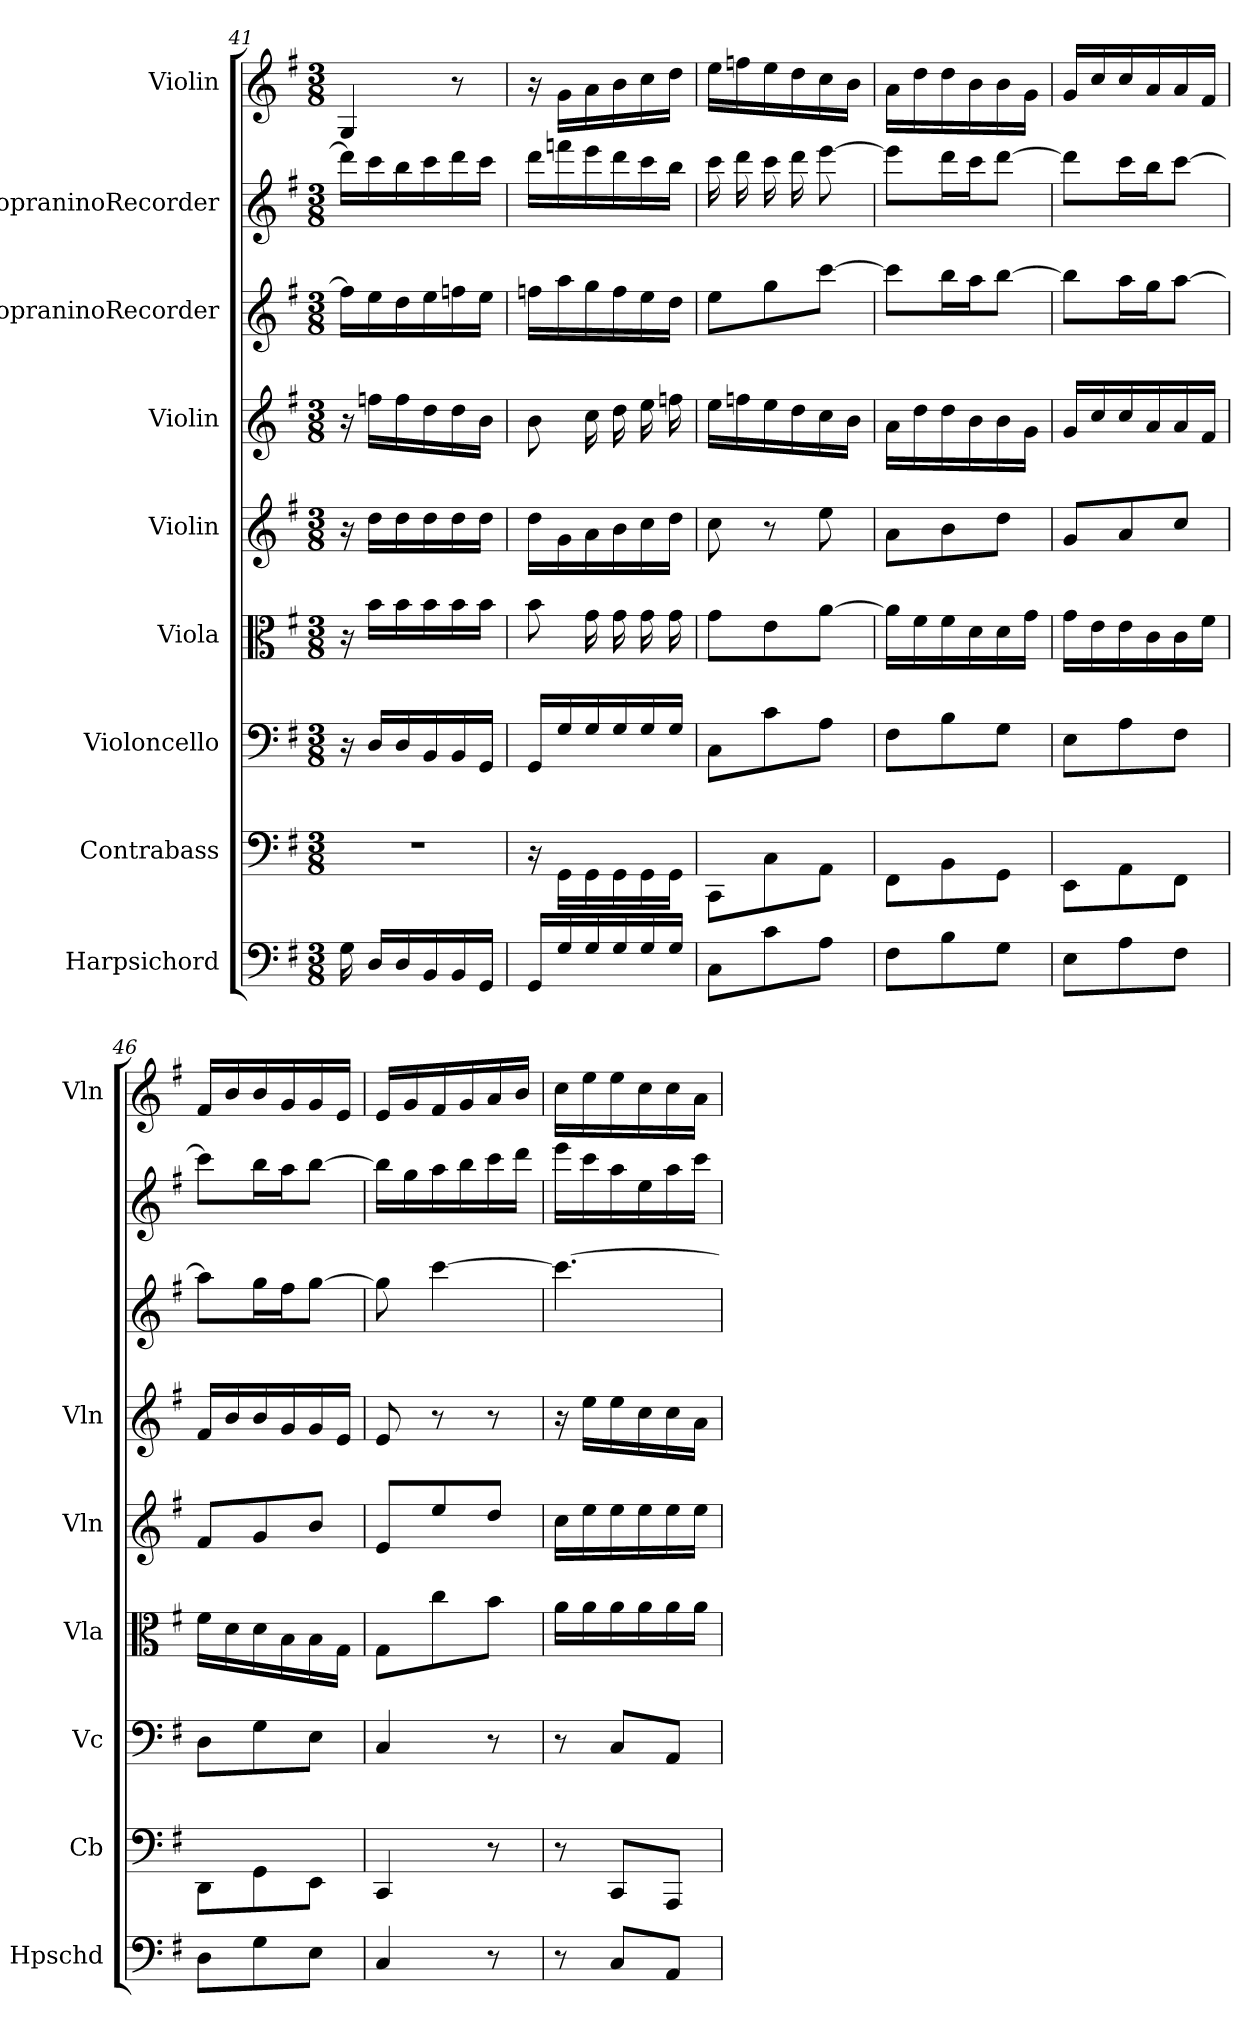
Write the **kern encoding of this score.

**kern	**kern	**kern	**kern	**kern	**kern	**kern	**kern	**kern
*part9	*part8	*part7	*part6	*part5	*part4	*part3	*part2	*part1
*staff9	*staff8	*staff7	*staff6	*staff5	*staff4	*staff3	*staff2	*staff1
*I"Harpsichord	*I"Contrabass	*I"Violoncello	*I"Viola	*I"Violin	*I"Violin	*I"SopraninoRecorder	*I"SopraninoRecorder	*I"Violin
*I'Hpschd	*I'Cb	*I'Vc	*I'Vla	*I'Vln	*I'Vln	*	*	*I'Vln
*clefF4	*clefF4	*clefF4	*clefC3	*clefG2	*clefG2	*clefG2	*clefG2	*clefG2
*k[f#]	*k[f#]	*k[f#]	*k[f#]	*k[f#]	*k[f#]	*k[f#]	*k[f#]	*k[f#]
*G:	*G:	*G:	*G:	*G:	*G:	*G:	*G:	*G:
*M3/8	*M3/8	*M3/8	*M3/8	*M3/8	*M3/8	*M3/8	*M3/8	*M3/8
=41	=41	=41	=41	=41	=41	=41	=41	=41
16G\	4.r	16r	16r	16r	16r	16ff\LL]	16ddd\LL]	4G/
16D/LL	.	16D/LL	16b\LL	16dd\LL	16ffn\LL	16ee\	16ccc\	.
16D/	.	16D/	16b\	16dd\	16ff\	16dd\	16bb\	.
16BB/	.	16BB/	16b\	16dd\	16dd\	16ee\	16ccc\	.
16BB/	.	16BB/	16b\	16dd\	16dd\	16ffn\	16ddd\	8r
16GG/JJ	.	16GG/JJ	16b\JJ	16dd\JJ	16b\JJ	16ee\JJ	16ccc\JJ	.
=42	=42	=42	=42	=42	=42	=42	=42	=42
16GG/LL	16r	16GG/LL	8b\	16dd\LL	8b\	16ffn\LL	16ddd\LL	16r
16G/	16GG\LL	16G/	.	16g\	.	16aa\	16fffn\	16g\LL
16G/	16GG\	16G/	16g\	16a\	16cc\	16gg\	16eee\	16a\
16G/	16GG\	16G/	16g\	16b\	16dd\	16ff\	16ddd\	16b\
16G/	16GG\	16G/	16g\	16cc\	16ee\	16ee\	16ccc\	16cc\
16G/JJ	16GG\JJ	16G/JJ	16g\	16dd\JJ	16ffn\	16dd\JJ	16bb\JJ	16dd\JJ
=43	=43	=43	=43	=43	=43	=43	=43	=43
8C\L	8CC\L	8C\L	8g\L	8cc\	16ee\LL	8ee\L	16ccc\	16ee\LL
.	.	.	.	.	16ffn\	.	16ddd\	16ffn\
8c\	8C\	8c\	8e\	8r	16ee\	8gg\	16ccc\	16ee\
.	.	.	.	.	16dd\	.	16ddd\	16dd\
8A\J	8AA\J	8A\J	[8a\J	8ee\	16cc\	[8ccc\J	[8eee\	16cc\
.	.	.	.	.	16b\JJ	.	.	16b\JJ
=44	=44	=44	=44	=44	=44	=44	=44	=44
8F#\L	8FF#\L	8F#\L	16a\LL]	8a\L	16a\LL	8ccc\L]	8eee\L]	16a\LL
.	.	.	16f#\	.	16dd\	.	.	16dd\
8B\	8BB\	8B\	16f#\	8b\	16dd\	16bb\L	16ddd\L	16dd\
.	.	.	16d\	.	16b\	16aa\J	16ccc\J	16b\
8G\J	8GG\J	8G\J	16d\	8dd\J	16b\	[8bb\J	[8ddd\J	16b\
.	.	.	16g\JJ	.	16g\JJ	.	.	16g\JJ
=45	=45	=45	=45	=45	=45	=45	=45	=45
8E\L	8EE\L	8E\L	16g\LL	8g/L	16g/LL	8bb\L]	8ddd\L]	16g/LL
.	.	.	16e\	.	16cc/	.	.	16cc/
8A\	8AA\	8A\	16e\	8a/	16cc/	16aa\L	16ccc\L	16cc/
.	.	.	16c\	.	16a/	16gg\J	16bb\J	16a/
8F#\J	8FF#\J	8F#\J	16c\	8cc/J	16a/	[8aa\J	[8ccc\J	16a/
.	.	.	16f#\JJ	.	16f#/JJ	.	.	16f#/JJ
=46	=46	=46	=46	=46	=46	=46	=46	=46
8D\L	8DD\L	8D\L	16f#\LL	8f#/L	16f#/LL	8aa\L]	8ccc\L]	16f#/LL
.	.	.	16d\	.	16b/	.	.	16b/
8G\	8GG\	8G\	16d\	8g/	16b/	16gg\L	16bb\L	16b/
.	.	.	16B\	.	16g/	16ff#\J	16aa\J	16g/
8E\J	8EE\J	8E\J	16B\	8b/J	16g/	[8gg\J	[8bb\J	16g/
.	.	.	16G\JJ	.	16e/JJ	.	.	16e/JJ
=47	=47	=47	=47	=47	=47	=47	=47	=47
4C/	4CC/	4C/	8G\L	8e/L	8e/	8gg\]	16bb\LL]	16e/LL
.	.	.	.	.	.	.	16gg\	16g/
.	.	.	8cc\	8ee/	8r	[4ccc\	16aa\	16f#/
.	.	.	.	.	.	.	16bb\	16g/
8r	8r	8r	8b\J	8dd/J	8r	.	16ccc\	16a/
.	.	.	.	.	.	.	16ddd\JJ	16b/JJ
=48	=48	=48	=48	=48	=48	=48	=48	=48
8r	8r	8r	16a\LL	16cc\LL	16r	4.ccc\_	16eee\LL	16cc\LL
.	.	.	16a\	16ee\	16ee\LL	.	16ccc\	16ee\
8C/L	8CC/L	8C/L	16a\	16ee\	16ee\	.	16aa\	16ee\
.	.	.	16a\	16ee\	16cc\	.	16ee\	16cc\
8AA/J	8AAA/J	8AA/J	16a\	16ee\	16cc\	.	16aa\	16cc\
.	.	.	16a\JJ	16ee\JJ	16a\JJ	.	16ccc\JJ	16a\JJ
=	=	=	=	=	=	=	=	=
*-	*-	*-	*-	*-	*-	*-	*-	*-
